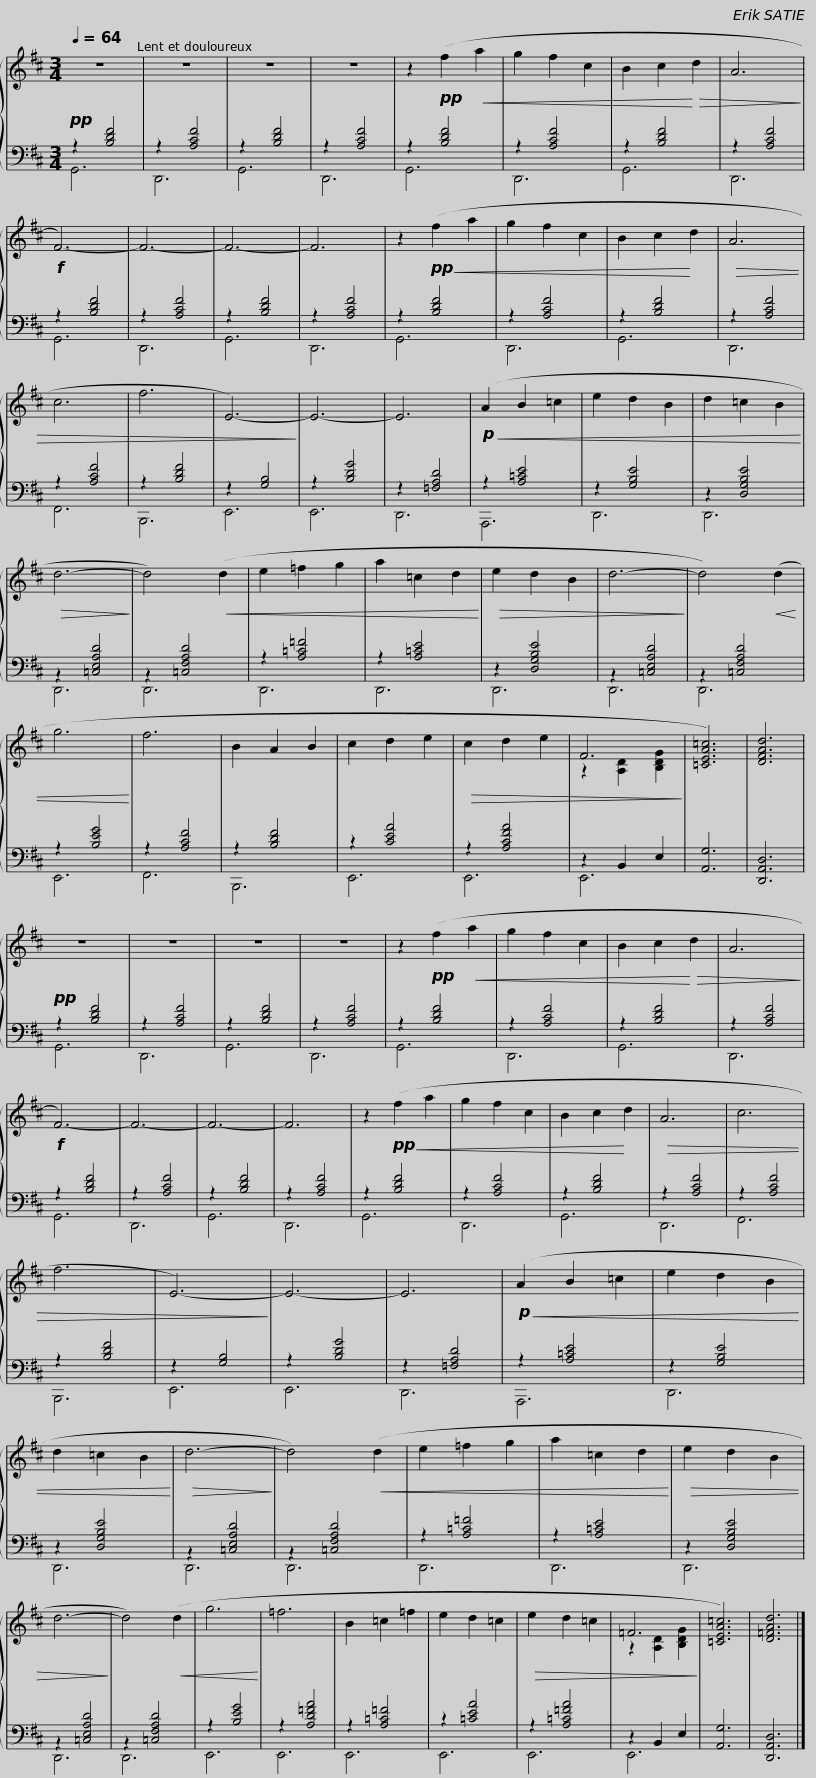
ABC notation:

X:1
%%score { ( 1 4 ) | ( 2 3 ) }
L:1/8
Q:1/4=64
M:3/4
I:linebreak $
K:D
V:1 treble
V:4 treble
V:2 bass
V:3 bass
V:1
 z6 | z6 | z6 | z6 | z2!pp! (f2!<(! a2 | %5
 g2 f2 c2 | B2 c2!<)!!>(! d2 | A6!>)! |$!f! F6-) | F6- | %10
 F6- | F6 | z2!pp!!<(! (f2 a2 | g2 f2 c2 | B2 c2!<)! d2 |$ %15
!>(! A6 | c6 | f6 | E6-)!>)! | E6- | %20
 E6 |!p!!<(! (A2 B2 =c2 | e2 d2 B2 |$ d2 =c2 B2!<)! |!>(! d6-!>)! | %25
 d4)!<(! (d2 | e2 =f2 g2 | a2 =c2 d2!<)! |!>(! e2 d2 B2 | d6-!>)! | %30
 d4)!<(! (d2 | g6!<)! |$ f6 | B2 A2 B2 | c2 d2 e2 | %35
!>(! c2 d2 e2 | F6!>)! | [=CEA=c]6) | [DFAd]6 |$ z6 | %40
 z6 | z6 | z6 | z2!pp! (f2!<(! a2 | g2 f2 c2 | %45
 B2 c2!<)!!>(! d2 | A6!>)! |$!f! F6-) | F6- | F6- | %50
 F6 | z2!pp!!<(! (f2 a2 | g2 f2 c2 | B2 c2!<)! d2 |!>(! A6 |$ %55
 c6 | f6 | E6-)!>)! | E6- | E6 | %60
!p!!<(! (A2 B2 =c2 | e2 d2 B2 | d2 =c2 B2!<)! |$!>(! d6-!>)! | d4)!<(! (d2 | %65
 e2 =f2 g2 | a2 =c2 d2!<)! |!>(! e2 d2 B2 | d6-!>)! | d4)!<(! (d2 | %70
 g6!<)! |$ =f6 | B2 =c2 =f2 | e2 d2 =c2 |!>(! e2 d2 =c2 | %75
 =F6!>)! | [=CEA=c]6) | [D=FAd]6 |] %78
V:2
!pp! z2 [B,DF]4 | z2 [A,CF]4 | z2 [B,DF]4 | z2 [A,CF]4 | z2 [B,DF]4 | %5
 z2 [A,CF]4 | z2 [B,DF]4 | z2 [A,CF]4 |$ z2 [B,DF]4 | z2 [A,CF]4 | %10
 z2 [B,DF]4 | z2 [A,CF]4 | z2 [B,DF]4 | z2 [A,CF]4 | z2 [B,DF]4 |$ %15
 z2 [A,CF]4 | z2 [A,CF]4 | z2 [B,DF]4 | z2 [G,B,]4 | z2 [B,DG]4 | %20
 z2 [=F,A,D]4 | z2 [A,=CE]4 | z2 [G,B,E]4 |$ z2 [D,G,B,E]4 | z2 [=C,E,A,D]4 | %25
 z2 [=C,F,A,D]4 | z2 [A,=C=F]4 | z2 [A,=CE]4 | z2 [D,G,B,E]4 | z2 [=C,E,A,D]4 | %30
 z2 [=C,F,A,D]4 | z2 [B,EG]4 |$ z2 [A,CF]4 | z2 [B,DF]4 | z2 [CEA]4 | %35
 z2 [A,CFA]4 | z2 B,,2 E,2 | [A,,G,]6 | [D,,A,,D,]6 |$!pp! z2 [B,DF]4 | %40
 z2 [A,CF]4 | z2 [B,DF]4 | z2 [A,CF]4 | z2 [B,DF]4 | z2 [A,CF]4 | %45
 z2 [B,DF]4 | z2 [A,CF]4 |$ z2 [B,DF]4 | z2 [A,CF]4 | z2 [B,DF]4 | %50
 z2 [A,CF]4 | z2 [B,DF]4 | z2 [A,CF]4 | z2 [B,DF]4 | z2 [A,CF]4 |$ %55
 z2 [A,CF]4 | z2 [B,DF]4 | z2 [G,B,]4 | z2 [B,DG]4 | z2 [=F,A,D]4 | %60
 z2 [A,=CE]4 | z2 [G,B,E]4 | z2 [D,G,B,E]4 |$ z2 [=C,E,A,D]4 | z2 [=C,F,A,D]4 | %65
 z2 [A,=C=F]4 | z2 [A,=CE]4 | z2 [D,G,B,E]4 | z2 [=C,E,A,D]4 | z2 [=C,F,A,D]4 | %70
 z2 [B,EG]4 |$ z2 [A,D=FA]4 | z2 [A,=C=F]4 | z2 [=CEA]4 | z2 [A,=C=FA]4 | %75
 z2 B,,2 E,2 | [A,,G,]6 | [D,,A,,D,]6 |] %78
V:3
 G,,6 | D,,6 | G,,6 | D,,6 | G,,6 | %5
 D,,6 | G,,6 | D,,6 |$ G,,6 | D,,6 | %10
 G,,6 | D,,6 | G,,6 | D,,6 | G,,6 |$ %15
 D,,6 | F,,6 | B,,,6 | E,,6 | E,,6 | %20
 D,,6 | A,,,6 | D,,6 |$ D,,6 | D,,6 | %25
 D,,6 | D,,6 | D,,6 | D,,6 | D,,6 | %30
 D,,6 | E,,6 |$ F,,6 | B,,,6 | E,,6 | %35
 E,,6 | E,,6 | x6 | x6 |$ G,,6 | %40
 D,,6 | G,,6 | D,,6 | G,,6 | D,,6 | %45
 G,,6 | D,,6 |$ G,,6 | D,,6 | G,,6 | %50
 D,,6 | G,,6 | D,,6 | G,,6 | D,,6 |$ %55
 F,,6 | B,,,6 | E,,6 | E,,6 | D,,6 | %60
 A,,,6 | D,,6 | D,,6 |$ D,,6 | D,,6 | %65
 D,,6 | D,,6 | D,,6 | D,,6 | D,,6 | %70
 E,,6 |$ E,,6 | E,,6 | E,,6 | E,,6 | %75
 E,,6 | x6 | x6 |] %78
V:4
 x6 | x6 | x6 | x6 | x6 | %5
 x6 | x6 | x6 |$ x6 | x6 | %10
 x6 | x6 | x6 | x6 | x6 |$ %15
 x6 | x6 | x6 | x6 | x6 | %20
 x6 | x6 | x6 |$ x6 | x6 | %25
 x6 | x6 | x6 | x6 | x6 | %30
 x6 | x6 |$ x6 | x6 | x6 | %35
 x6 | z2 [A,D]2 [B,DG]2 | x6 | x6 |$ x6 | %40
 x6 | x6 | x6 | x6 | x6 | %45
 x6 | x6 |$ x6 | x6 | x6 | %50
 x6 | x6 | x6 | x6 | x6 |$ %55
 x6 | x6 | x6 | x6 | x6 | %60
 x6 | x6 | x6 |$ x6 | x6 | %65
 x6 | x6 | x6 | x6 | x6 | %70
 x6 |$ x6 | x6 | x6 | x6 | %75
 z2 [A,D]2 [B,DG]2 | x6 | x6 |] %78
